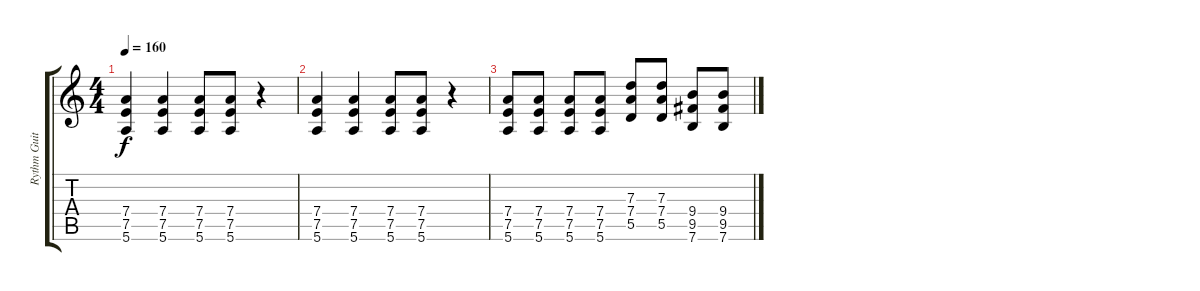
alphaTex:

\track ("Rythm Guitar 1" "Rythm Guit") {instrument distortionguitar}
\staff {score tabs}
\tuning (E4 B3 G3 D3 A2 E2) {hide}
\ts (4 4)
\tempo 160
\clef g2
\ks c
(7.4 7.5 5.6).4{dy f} (7.4 7.5 5.6).4 (7.4 7.5 5.6).8 (7.4 7.5 5.6).8 r.4 |
(7.4 7.5 5.6).4 (7.4 7.5 5.6).4 (7.4 7.5 5.6).8 (7.4 7.5 5.6).8 r.4 |
(7.4 7.5 5.6).8 (7.4 7.5 5.6).8 (7.4 7.5 5.6).8 (7.4 7.5 5.6).8 (7.3 7.4 5.5).8 (7.3 7.4 5.5).8 (9.4 9.5 7.6).8 (9.4 9.5 7.6).8
